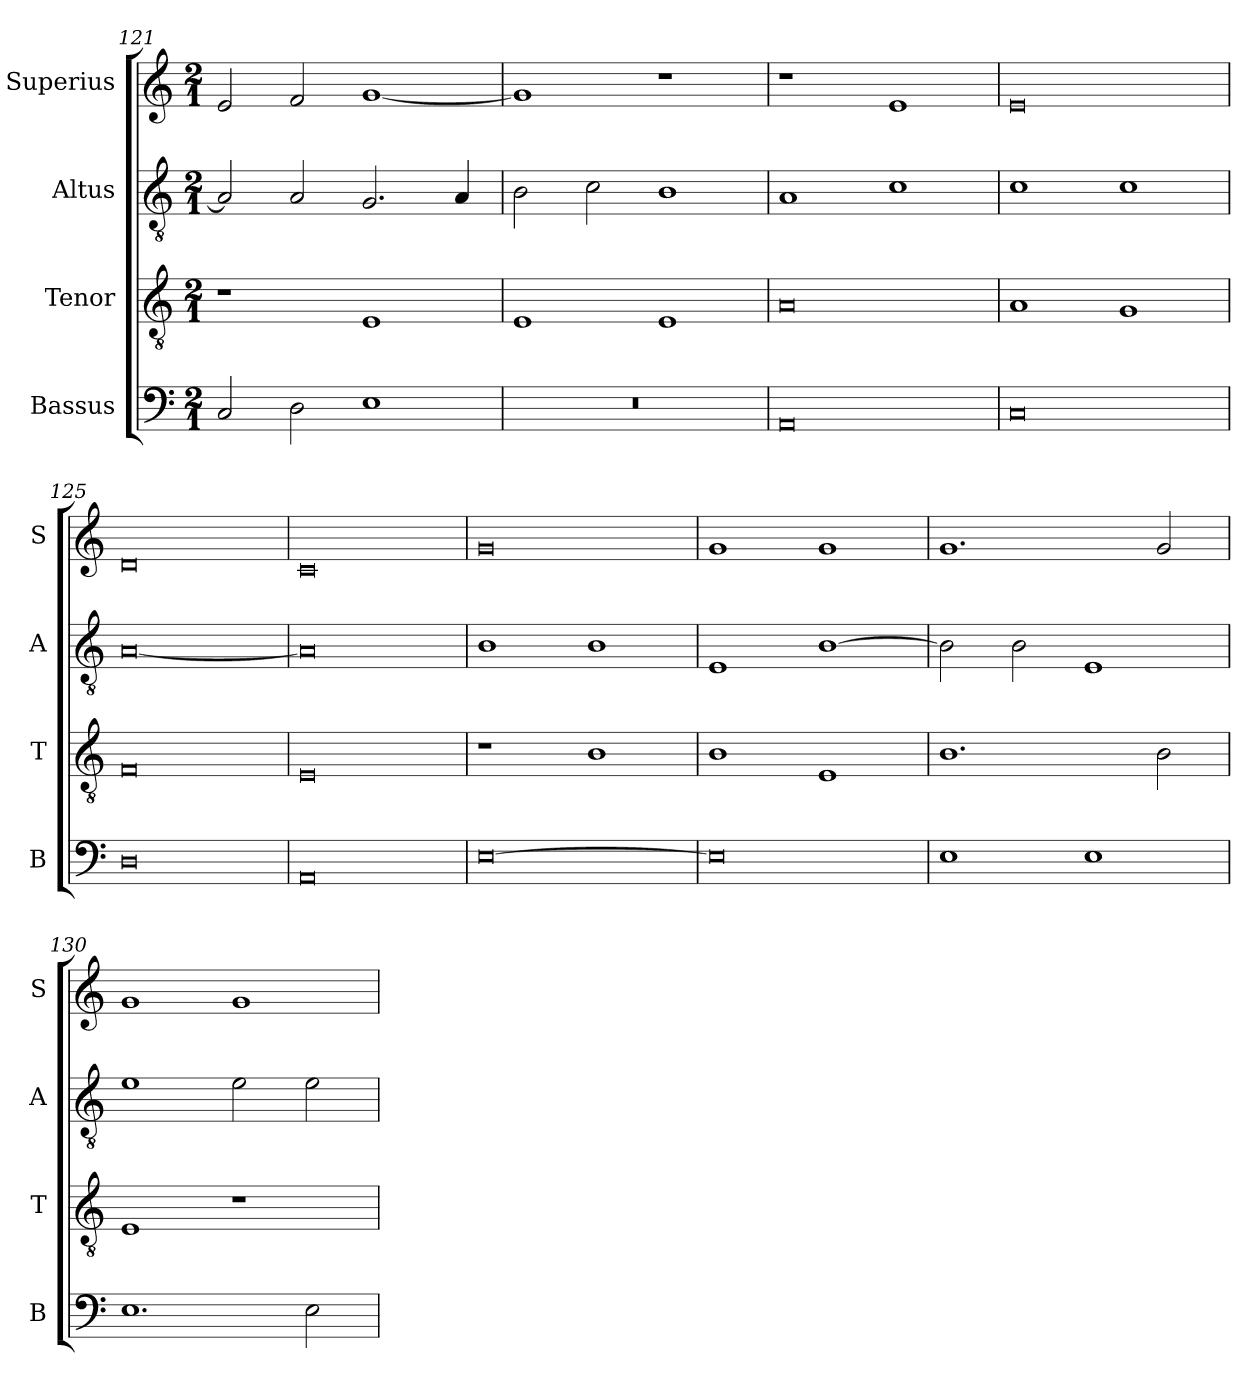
**kern	**kern	**kern	**kern
*part4	*part3	*part2	*part1
*staff4	*staff3	*staff2	*staff1
*I"Bassus	*I"Tenor	*I"Altus	*I"Superius
*I'B	*I'T	*I'A	*I'S
*clefF4	*clefGv2	*clefGv2	*clefG2
*k[]	*k[]	*k[]	*k[]
*M2/1	*M2/1	*M2/1	*M2/1
=121	=121	=121	=121
2C	1r	2A]	2e
2D	.	2A	2f
1E	1E	2.G	[1g
.	.	4A	.
=122	=122	=122	=122
0r	1E	2B	1g]
.	.	2c	.
.	1E	1B	1r
=123	=123	=123	=123
0AA	0A	1A	1r
.	.	1c	1e
=124	=124	=124	=124
0C	1A	1c	0e
.	1G	1c	.
=125	=125	=125	=125
0D	0F	[0A	0d
=126	=126	=126	=126
0AA	0E	0A]	0c
=127	=127	=127	=127
[0E	1r	1B	0g
.	1B	1B	.
=128	=128	=128	=128
0E]	1B	1E	1g
.	1E	[1B	1g
=129	=129	=129	=129
1E	1.B	2B]	1.g
.	.	2B	.
1E	.	1E	.
.	2B	.	2g
=130	=130	=130	=130
1.E	1E	1e	1g
.	1r	2e	1g
2E	.	2e	.
=	=	=	=
*-	*-	*-	*-
